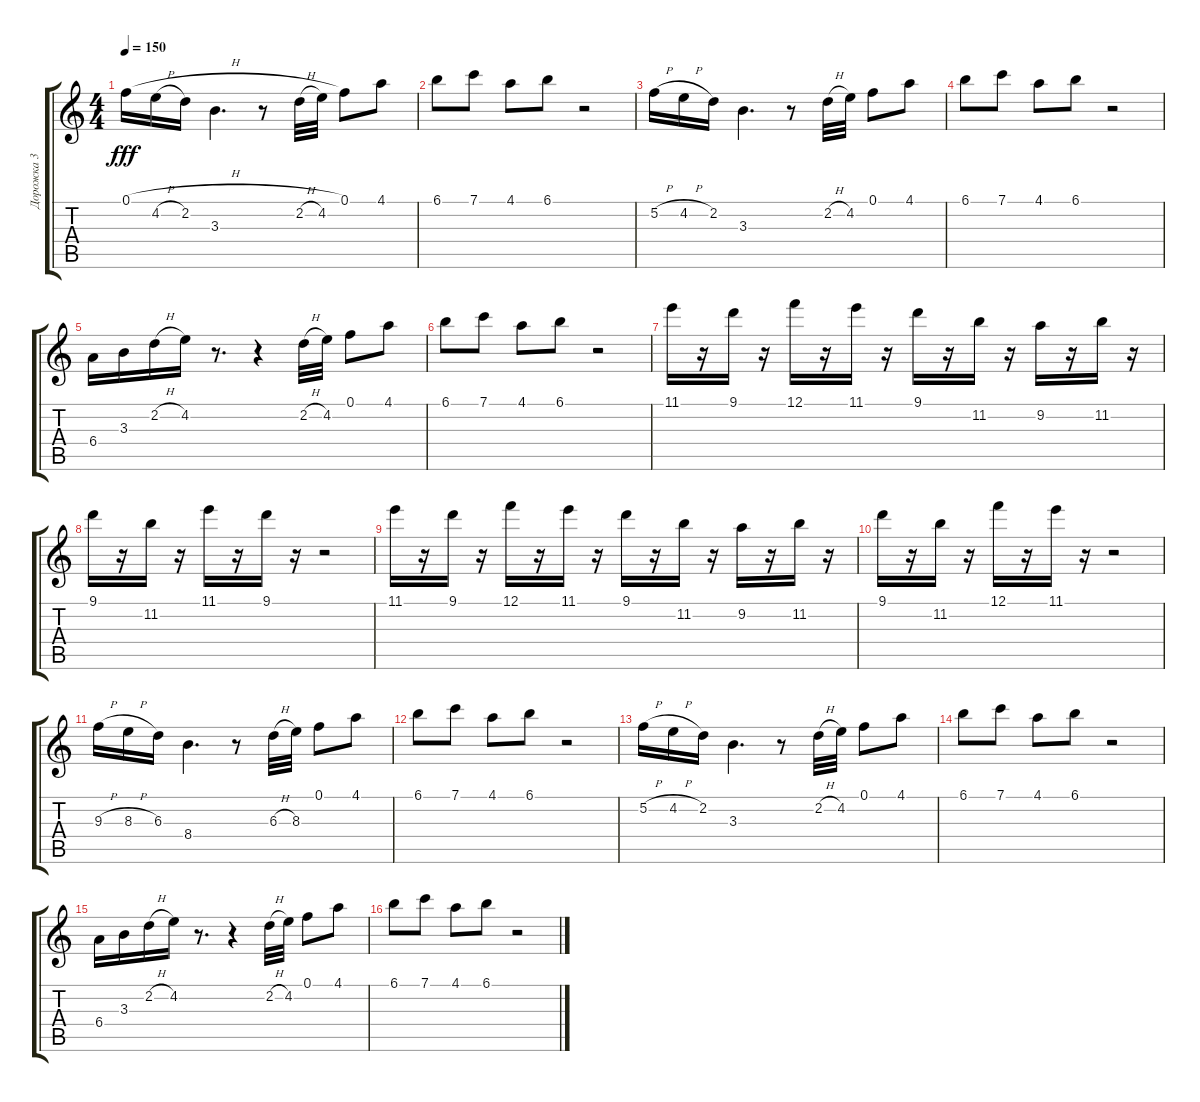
\track ("Дорожка 3" "Дорожка 3") {instrument electricguitarjazz}
\staff {score tabs}
\tuning (F4 C4 Ab3 Eb3 Bb2 F2) {hide}
\ts (4 4)
\tempo 150
\clef g2
\ks c
0.1{h}.16{dy fff} 4.2{h}.16 2.2.16 3.3.4{d} r.8 2.2{h}.32 4.2.32 0.1.8 4.1.8 |
6.1.8 7.1.8 4.1.8 6.1.8 r.2 |
5.2{h}.16 4.2{h}.16 2.2.16 3.3.4{d} r.8 2.2{h}.32 4.2.32 0.1.8 4.1.8 |
6.1.8 7.1.8 4.1.8 6.1.8 r.2 |
6.4.16 3.3.16 2.2{h}.16 4.2.16 r.8{d} r.4 2.2{h}.32 4.2.32 0.1.8 4.1.8 |
6.1.8 7.1.8 4.1.8 6.1.8 r.2 |
11.1.16 r.16 9.1.16 r.16 12.1.16 r.16 11.1.16 r.16 9.1.16 r.16 11.2.16 r.16 9.2.16 r.16 11.2.16 r.16 |
9.1.16 r.16 11.2.16 r.16 11.1.16 r.16 9.1.16 r.16 r.2 |
11.1.16 r.16 9.1.16 r.16 12.1.16 r.16 11.1.16 r.16 9.1.16 r.16 11.2.16 r.16 9.2.16 r.16 11.2.16 r.16 |
9.1.16 r.16 11.2.16 r.16 12.1.16 r.16 11.1.16 r.16 r.2 |
9.3{h}.16 8.3{h}.16 6.3.16 8.4.4{d} r.8 6.3{h}.32 8.3.32 0.1.8 4.1.8 |
6.1.8 7.1.8 4.1.8 6.1.8 r.2 |
5.2{h}.16 4.2{h}.16 2.2.16 3.3.4{d} r.8 2.2{h}.32 4.2.32 0.1.8 4.1.8 |
6.1.8 7.1.8 4.1.8 6.1.8 r.2 |
6.4.16 3.3.16 2.2{h}.16 4.2.16 r.8{d} r.4 2.2{h}.32 4.2.32 0.1.8 4.1.8 |
6.1.8 7.1.8 4.1.8 6.1.8 r.2
